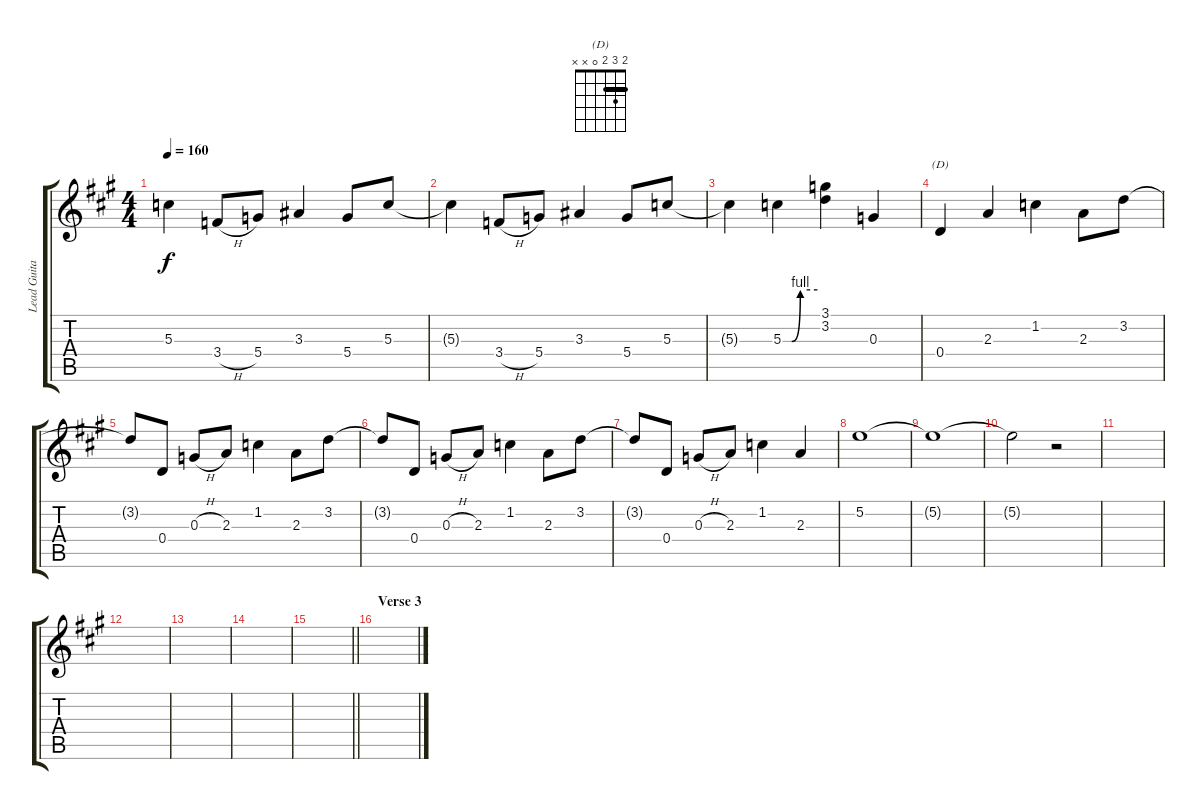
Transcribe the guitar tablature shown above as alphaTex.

\track ("Lead Guitar" "Lead Guita") {instrument distortionguitar}
\staff {score tabs}
\tuning (E4 B3 G3 D3 A2 E2) {hide}
\chord ("(D)" 2 3 2 0 x x) {barre 2}
\ts (4 4)
\tempo 160
\clef g2
\ks a
5.3{t}.4{dy f} 3.4{h}.8 5.4.8 3.3.4 5.4.8 5.3.8 |
5.3{t}.4 3.4{h}.8 5.4.8 3.3.4 5.4.8 5.3.8 |
5.3{t}.4 5.3{be (custom 0 0 15 0 30 4 60 4)}.4 (3.1 3.2).4 0.3.4 |
0.4.4{ch "(D)"} 2.3.4 1.2.4 2.3.8 3.2.8 |
3.2{t}.8 0.4.8 0.3{h}.8 2.3.8 1.2.4 2.3.8 3.2.8 |
3.2{t}.8 0.4.8 0.3{h}.8 2.3.8 1.2.4 2.3.8 3.2.8 |
3.2{t}.8 0.4.8 0.3{h}.8 2.3.8 1.2.4 2.3.4 |
5.2.1 |
5.2{t}.1 |
5.2{t}.2 r.2 |
|
|
|
|
\barLineRight lightlight
|
\section ("" "Verse 3")
